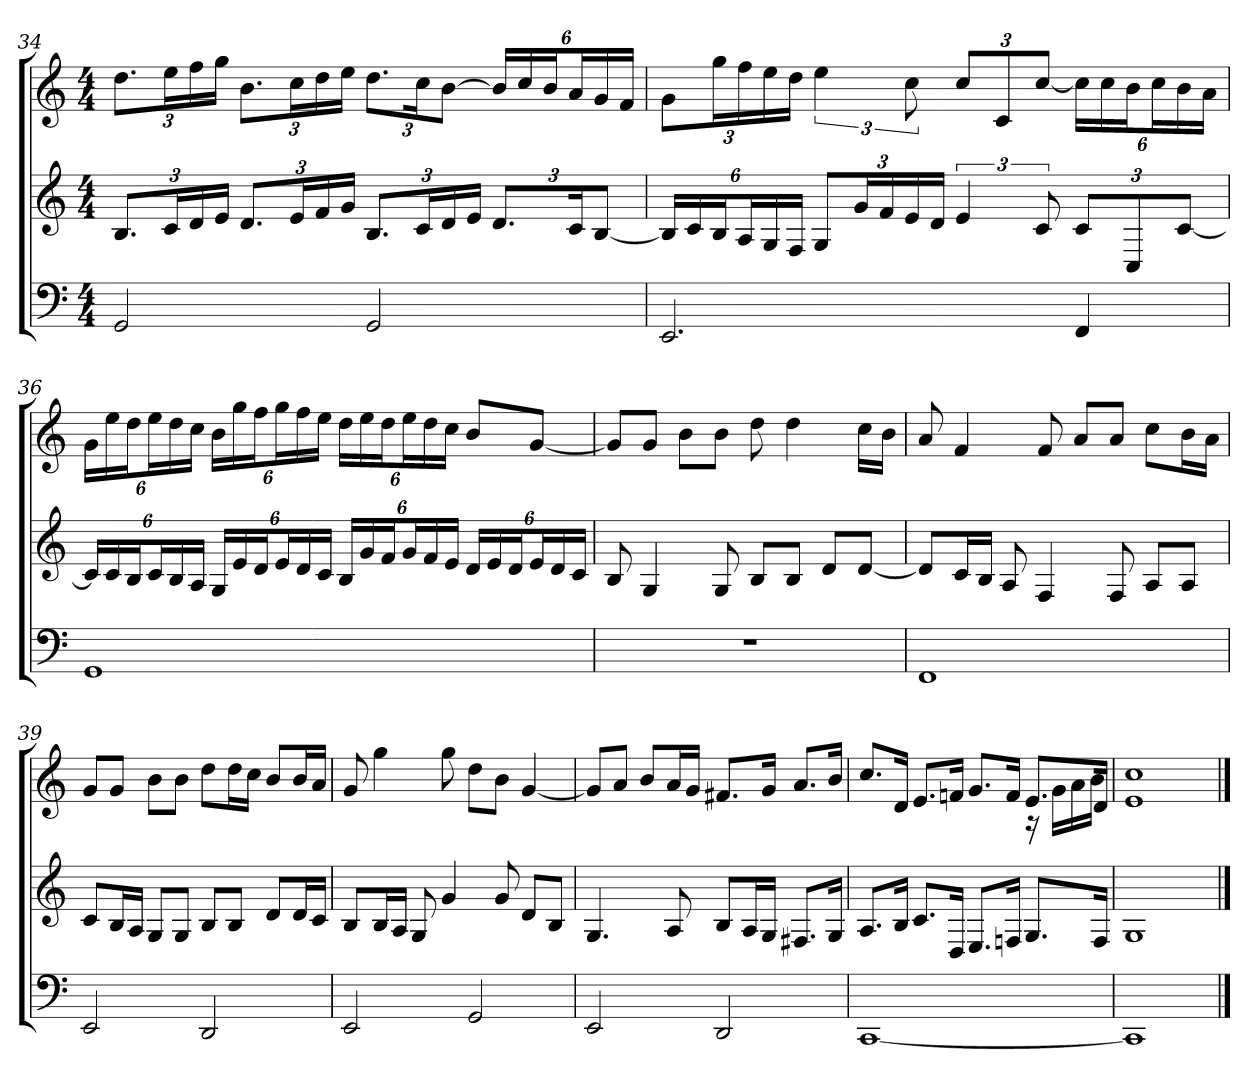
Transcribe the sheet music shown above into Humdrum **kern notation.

**kern	**kern	**kern
*part3	*part2	*part1
*staff3	*staff2	*staff1
*k[]	*k[]	*k[]
*M4/4	*M4/4	*M4/4
=34	=34	=34
2GG	12.BL	12.ddL
.	24cL	24eeL
.	24d	24ff
.	24eJJ	24ggJJ
.	12.dL	12.bL
.	24eL	24ccL
.	24f	24dd
.	24gJJ	24eeJJ
2GG	12.BL	12.ddL
.	24cL	24ccK
.	24d	[12bJ
.	24eJJ	.
.	12.dL	24bLL]
.	.	24cc
.	.	24bJ
.	24cK	24aL
.	[12BJ	24g
.	.	24fJJ
=35	=35	=35
2.EE	24BLL]	12gL
.	24c	.
.	24BJ	24ggk
.	24AL	24ffL
.	24G	24ee
.	24FJJ	24ddJJ
.	12GL	6ee
.	24gk	.
.	24fL	.
.	24e	12cc
.	24dJJ	.
.	6e	12ccL
.	.	12c
.	12c	[12ccJ
4FF	12cL	24ccLL]
.	.	24cc
.	12C	24bJ
.	.	24ccL
.	[12cJ	24b
.	.	24aJJ
=36	=36	=36
1GG	24cLL]	24gLL
.	24c	24ee
.	24BJ	24ddJ
.	24cL	24eeL
.	24B	24dd
.	24AJJ	24ccJJ
.	24GLL	24bLL
.	24e	24gg
.	24dJ	24ffJ
.	24eL	24ggL
.	24d	24ff
.	24cJJ	24eeJJ
.	24BLL	24ddLL
.	24g	24ee
.	24fJ	24ddJ
.	24gL	24eeL
.	24f	24dd
.	24eJJ	24ccJJ
.	24dLL	8bL
.	24e	.
.	24dJ	.
.	24eL	[8gJ
.	24d	.
.	24cJJ	.
=37	=37	=37
1r	8B	8gL]
.	4G	8gJ
.	.	8bL
.	8G	8bJ
.	8BL	8dd
.	8BJ	4dd
.	8dL	.
.	[8dJ	16ccLL
.	.	16bJJ
=38	=38	=38
1FF	8dL]	8a
.	16cL	4f
.	16BJJ	.
.	8A	.
.	4F	8f
.	.	8aL
.	8F	8aJ
.	8AL	8ccL
.	8AJ	16bL
.	.	16aJJ
=39	=39	=39
2EE	8cL	8gL
.	16BL	8gJ
.	16AJJ	.
.	8GL	8bL
.	8GJ	8bJ
2DD	8BL	8ddL
.	8BJ	16ddL
.	.	16ccJJ
.	8dL	8bL
.	16dL	16bL
.	16cJJ	16aJJ
=40	=40	=40
2EE	8BL	8g
.	16BL	4gg
.	16AJJ	.
.	8G	.
.	4g	8gg
2GG	.	8ddL
.	8g	8bJ
.	8dL	[4g
.	8BJ	.
=41	=41	=41
2EE	4.G	8gL]
.	.	8aJ
.	.	8bL
.	8A	16aL
.	.	16gJJ
2DD	8BL	8.f#XL
.	16AL	.
.	16GJJ	16gJk
.	8.F#XL	8.aL
.	16GJk	16bJk
=42	=42	=42
*	*	*^
[1CC	8.AL	8.ccL	2.ryy
.	16BJk	16dJk	.
.	8.cL	8.eL	.
.	16DJk	16fnJk	.
.	8.EL	8.gL	.
.	16FnJk	16fJk	.
.	8.GL	8.eL	16r
.	.	.	16gLL
.	.	.	16a
.	16FJk	16dJk	16bJJ
=43	=43	=43	=43
1CC]	1G	1e	1cc
*	*	*v	*v
==	==	==
*-	*-	*-
